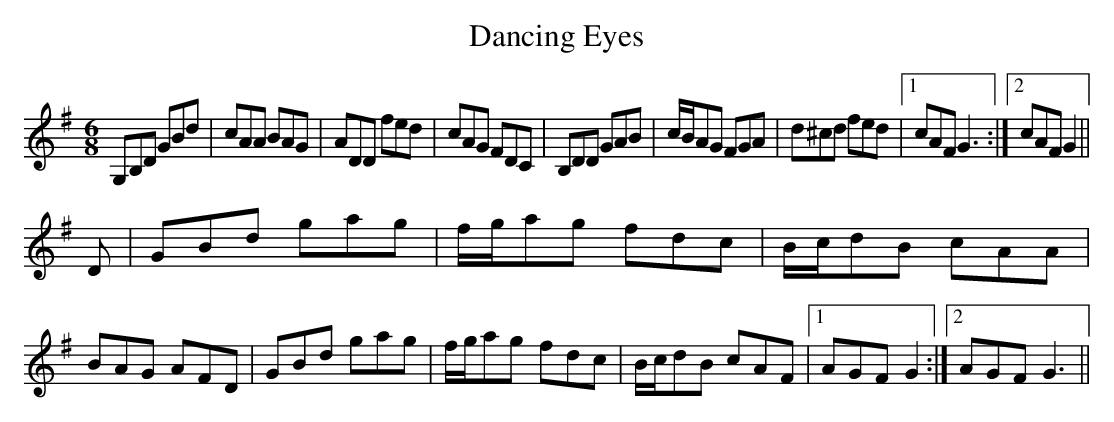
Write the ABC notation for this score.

X:1.1
T:Dancing Eyes
M:6/8
K:G
G,B,D GBd|cAA BAG|ADD fed|cAG FDC|              B,DD GAB|c/B/AG FGA|d^cd fed|1cAF G3:|2cAF G2||
D|GBd gag|f/g/ag fdc|B/c/dB cAA|BAG AFD|       GBd gag|f/g/ag fdc|B/c/dB cAF|1AGF G2:|2AGF G3||
